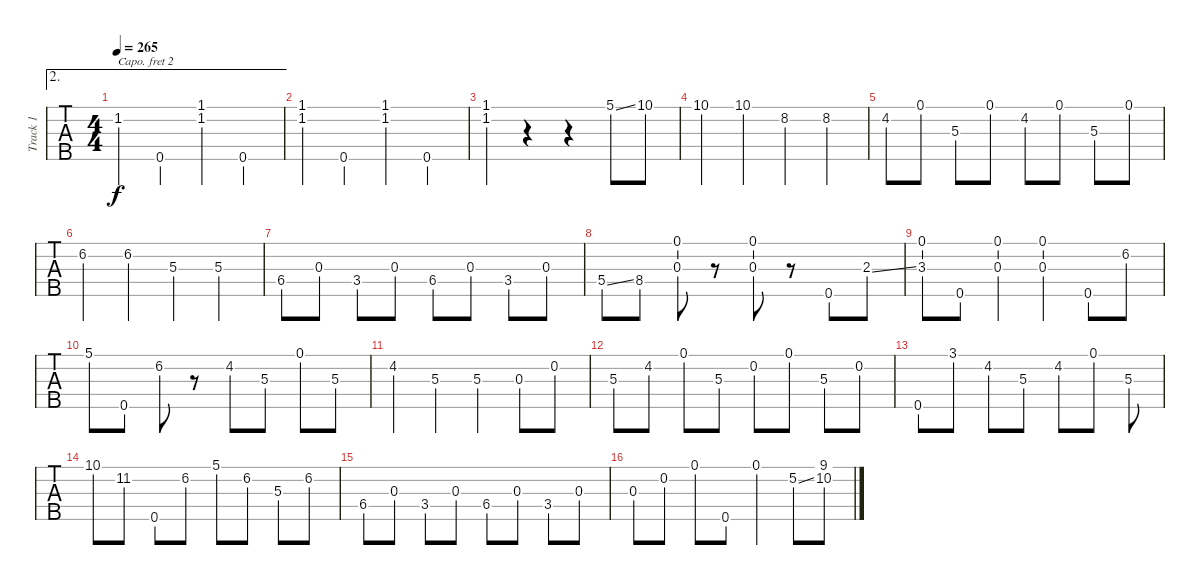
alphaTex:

\track ("Track 1" "Track 1") {instrument banjo}
\staff {tabs}
\capo 2
\tuning (D4 B3 G3 D3 G4) {hide}
\displaytranspose 12
\ae 2
\ts (4 4)
\tempo 265
\clef g2
\ks c
1.2.4{dy f} 0.5.4 (1.1 1.2).4 0.5.4 |
(1.1 1.2).4 0.5.4 (1.1 1.2).4 0.5.4 |
(1.1 1.2).4 r.4 r.4 5.1{ss}.8 10.1.8 |
10.1.4 10.1.4 8.2.4 8.2.4 |
4.2.8 0.1.8 5.3.8 0.1.8 4.2.8 0.1.8 5.3.8 0.1.8 |
6.2.4 6.2.4 5.3.4 5.3.4 |
6.4.8 0.3.8 3.4.8 0.3.8 6.4.8 0.3.8 3.4.8 0.3.8 |
5.4{ss}.8 8.4.8 (0.1 0.3).8 r.8 (0.1 0.3).8 r.8 0.5.8 2.3{ss}.8 |
(0.1 3.3).8 0.5.8 (0.1 0.3).4 (0.1 0.3).4 0.5.8 6.2.8 |
5.1.8 0.5.8 6.2.8 r.8 4.2.8 5.3.8 0.1.8 5.3.8 |
4.2.4 5.3.4 5.3.4 0.3.8 0.2.8 |
5.3.8 4.2.8 0.1.8 5.3.8 0.2.8 0.1.8 5.3.8 0.2.8 |
0.5.8 3.1.8 4.2.8 5.3.8 4.2.8 0.1.8 5.3.8 |
10.1.8 11.2.8 0.5.8 6.2.8 5.1.8 6.2.8 5.3.8 6.2.8 |
6.4.8 0.3.8 3.4.8 0.3.8 6.4.8 0.3.8 3.4.8 0.3.8 |
0.3.8 0.2.8 0.1.8 0.5.8 0.1.4 5.2{ss}.8 (9.1 10.2).8
